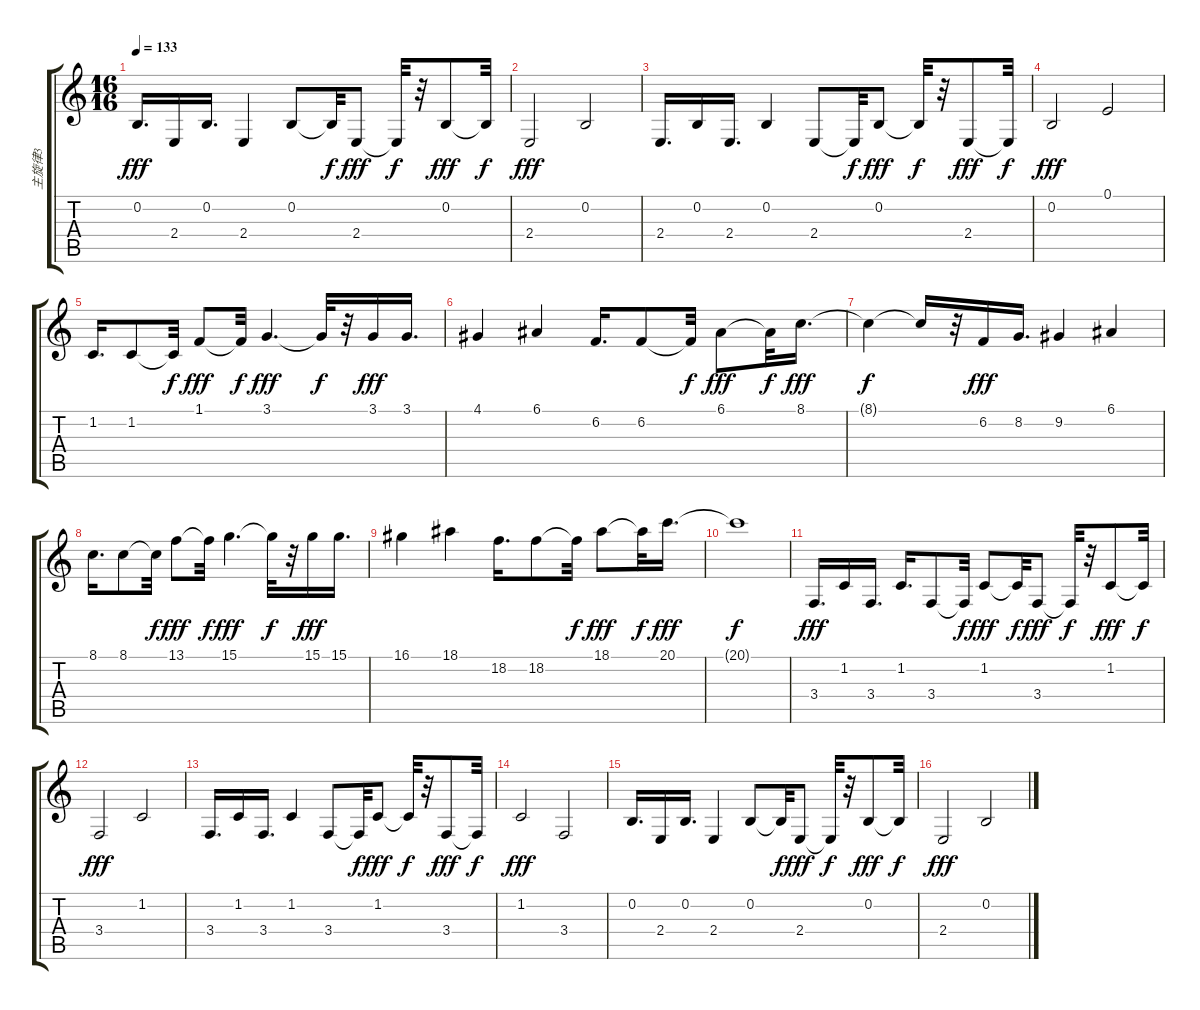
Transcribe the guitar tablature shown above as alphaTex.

\track ("主旋律3" "主旋律3") {instrument musicbox}
\staff {score tabs}
\tuning (E4 B3 G3 D3 A2 E2) {hide}
\ts (16 16)
\tempo 133
\clef g2
\ks c
0.2.16{d dy fff} 2.4.16 0.2.16{d} 2.4.4 0.2.8 0.2{t}.32{dy f} 2.4.8{dy fff} 2.4{t}.32{dy f} r.32 0.2.8{dy fff} 0.2{t}.32{dy f} |
2.4.2{dy fff} 0.2.2 |
2.4.16{d} 0.2.16 2.4.16{d} 0.2.4 2.4.8 2.4{t}.32{dy f} 0.2.8{dy fff} 0.2{t}.32{dy f} r.32 2.4.8{dy fff} 2.4{t}.32{dy f} |
0.2.2{dy fff} 0.1.2 |
1.2.16{d instrument lead2sawtooth} 1.2.8 1.2{t}.32{dy f} 1.1.8{dy fff} 1.1{t}.32{dy f} 3.1.4{d dy fff} 3.1{t}.32{dy f} r.32 3.1.16{dy fff} 3.1.16{d} |
4.1.4 6.1.4 6.2.16{d} 6.2.8 6.2{t}.32{dy f} 6.1.8{dy fff} 6.1{t}.32{dy f} 8.1.16{d dy fff} |
8.1{t}.4{dy f} 8.1{t}.16 r.32 6.2.16{dy fff} 8.2.16{d} 9.2.4 6.1.4 |
8.1.16{d} 8.1.8 8.1{t}.32{dy f} 13.1.8{dy fff} 13.1{t}.32{dy f} 15.1.4{d dy fff} 15.1{t}.32{dy f} r.32 15.1.16{dy fff} 15.1.16{d} |
16.1.4 18.1.4 18.2.16{d} 18.2.8 18.2{t}.32{dy f} 18.1.8{dy fff} 18.1{t}.32{dy f} 20.1.16{d dy fff} |
20.1{t}.1{dy f} |
3.4.16{d dy fff instrument choiraahs} 1.2.16 3.4.16{d} 1.2.16{d} 3.4.8 3.4{t}.32{dy f} 1.2.8{dy fff} 1.2{t}.32{dy f} 3.4.8{dy fff} 3.4{t}.32{dy f} r.32 1.2.8{dy fff} 1.2{t}.32{dy f} |
3.4.2{dy fff} 1.2.2 |
3.4.16{d} 1.2.16 3.4.16{d} 1.2.4 3.4.8 3.4{t}.32{dy f} 1.2.8{dy fff} 1.2{t}.32{dy f} r.32 3.4.8{dy fff} 3.4{t}.32{dy f} |
1.2.2{dy fff} 3.4.2 |
0.2.16{d} 2.4.16 0.2.16{d} 2.4.4 0.2.8 0.2{t}.32{dy f} 2.4.8{dy fff} 2.4{t}.32{dy f} r.32 0.2.8{dy fff} 0.2{t}.32{dy f} |
2.4.2{dy fff} 0.2.2
